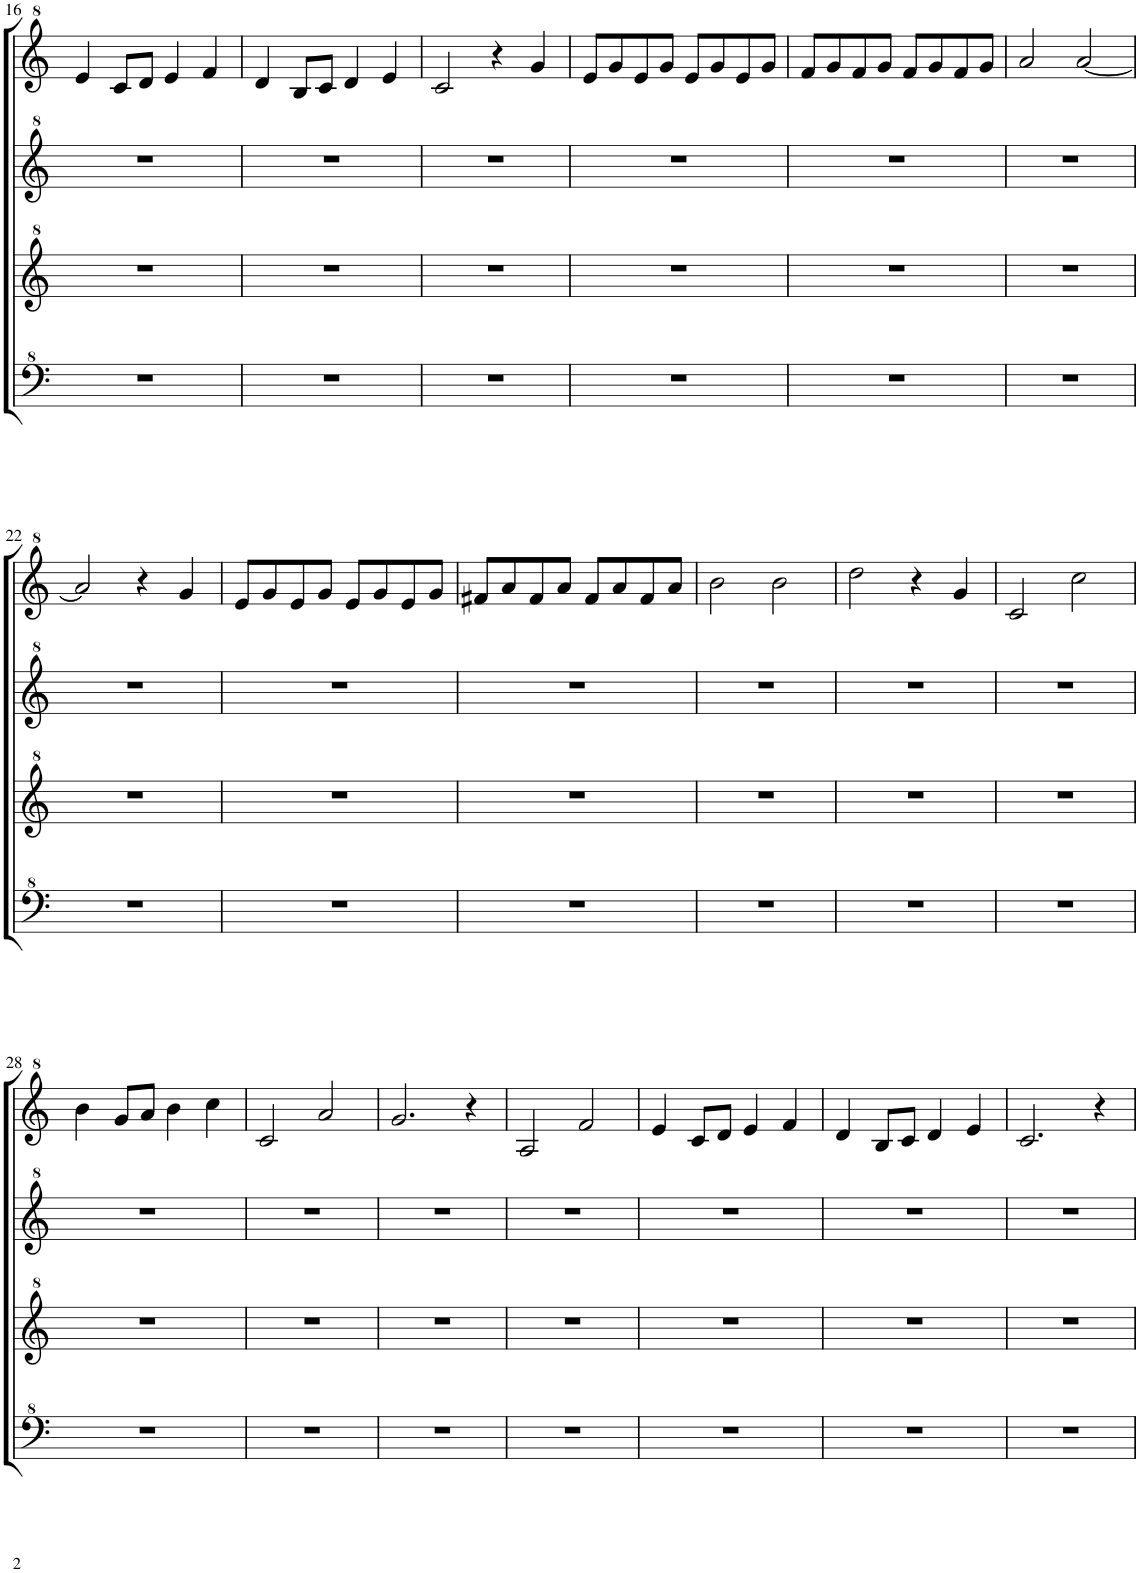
**kern	**kern	**kern	**kern
*part1	*part1	*part1	*part1
*staff4	*staff3	*staff2	*staff1
*I"Model III	*	*	*
!!LO:PB:g=z
*clefF^4	*clefG^2	*clefG^2	*clefG^2
*k[]	*k[]	*k[]	*k[]
*M4/4	*M4/4	*M4/4	*M4/4
=16	=16	=16	=16
1r	1r	1r	4ee/
.	.	.	8cc/L
.	.	.	8dd/J
.	.	.	4ee/
.	.	.	4ff/
=17	=17	=17	=17
1r	1r	1r	4dd/
.	.	.	8b/L
.	.	.	8cc/J
.	.	.	4dd/
.	.	.	4ee/
=18	=18	=18	=18
1r	1r	1r	2cc/
.	.	.	4r
.	.	.	4gg/
=19	=19	=19	=19
1r	1r	1r	8ee/L
.	.	.	8gg/
.	.	.	8ee/
.	.	.	8gg/J
.	.	.	8ee/L
.	.	.	8gg/
.	.	.	8ee/
.	.	.	8gg/J
=20	=20	=20	=20
1r	1r	1r	8ff/L
.	.	.	8gg/
.	.	.	8ff/
.	.	.	8gg/J
.	.	.	8ff/L
.	.	.	8gg/
.	.	.	8ff/
.	.	.	8gg/J
=21	=21	=21	=21
1r	1r	1r	2aa/
.	.	.	[2aa/
!!LO:LB:g=z
=22	=22	=22	=22
1r	1r	1r	2aa/]
.	.	.	4r
.	.	.	4gg/
=23	=23	=23	=23
1r	1r	1r	8ee/L
.	.	.	8gg/
.	.	.	8ee/
.	.	.	8gg/J
.	.	.	8ee/L
.	.	.	8gg/
.	.	.	8ee/
.	.	.	8gg/J
=24	=24	=24	=24
1r	1r	1r	8ff#X/L
.	.	.	8aa/
.	.	.	8ff#/
.	.	.	8aa/J
.	.	.	8ff#/L
.	.	.	8aa/
.	.	.	8ff#/
.	.	.	8aa/J
=25	=25	=25	=25
1r	1r	1r	2bb\
.	.	.	2bb\
=26	=26	=26	=26
1r	1r	1r	2ddd\
.	.	.	4r
.	.	.	4gg/
=27	=27	=27	=27
1r	1r	1r	2cc/
.	.	.	2ccc\
!!LO:LB:g=z
=28	=28	=28	=28
1r	1r	1r	4bb\
.	.	.	8gg/L
.	.	.	8aa/J
.	.	.	4bb\
.	.	.	4ccc\
=29	=29	=29	=29
1r	1r	1r	2cc/
.	.	.	2aa/
=30	=30	=30	=30
1r	1r	1r	2.gg/
.	.	.	4r
=31	=31	=31	=31
1r	1r	1r	2a/
.	.	.	2ff/
=32	=32	=32	=32
1r	1r	1r	4ee/
.	.	.	8cc/L
.	.	.	8dd/J
.	.	.	4ee/
.	.	.	4ff/
=33	=33	=33	=33
1r	1r	1r	4dd/
.	.	.	8b/L
.	.	.	8cc/J
.	.	.	4dd/
.	.	.	4ee/
=34	=34	=34	=34
1r	1r	1r	2.cc/
.	.	.	4r
=	=	=	=
*-	*-	*-	*-
